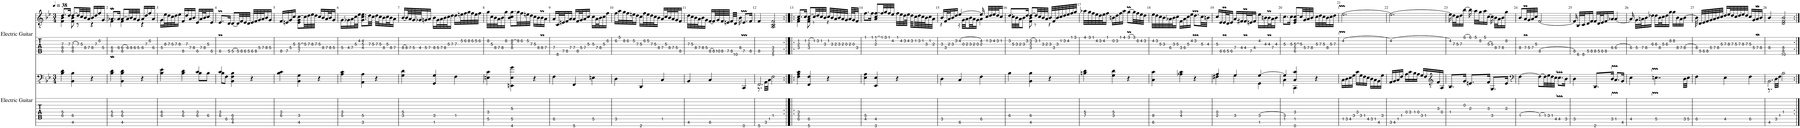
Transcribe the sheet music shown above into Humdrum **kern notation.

**kern	**kern	**kern	**kern
*part2	*part2	*part1	*part1
*staff4	*staff3	*staff2	*staff1
*I"Electric Guitar	*	*I"Electric Guitar	*
*I'El. Guit.	*	*I'El. Guit.	*
*stria9	*	*stria6	*
*	*clefFv4	*	*clefGv2
*k[b-e-]	*k[b-e-]	*k[b-e-]	*k[b-e-]
*B-:	*B-:	*B-:	*B-:
*M3/4	*M3/4	*M3/4	*M3/4
*MM38	*MM38	*MM38	*MM38
=1	=1	=1	=1
*	*	*^	*^
4BB- 4D	4BB-\ 4D\	8.dL	4F 4B-	8.d/L	4F\ 4B-\
.	.	16dJk	.	16d/Jk	.
4BBB- 4BB-	4BBB-\ 4BB-\	[8dL	8F 8B-	[8d/L	8F\ 8B-\
.	.	32dLL]	8r	32d/LL]	8r
.	.	32c	.	32c/	.
.	.	32B-	.	32B-/	.
.	.	32AJJJ	.	32A/JJJ	.
4r	4r	16B-LL	4r	16B-/LL	4r
.	.	16dJ	.	16d/	.
.	.	16fL	.	16f/	.
.	.	16GJJ	.	16G/JJ	.
=2	=2	=2	=2	=2	=2
4BB- 4D	4BB-\ 4D\	8.A-wL	4F	8.A-Xw/L	4F\
.	.	16A-Jk	.	16A-/Jk	.
4BBB- 4BB- 4D	4BBB-\ 4BB-\ 4D\	[8A-L	4F	[8A-/L	4F\
.	.	32A-LL]	.	32A-/LL]	.
.	.	32B-	.	32B-/	.
.	.	32A-	.	32A-/	.
.	.	32GJJJ	.	32G/JJJ	.
4r	4r	16A-LL	4r	16A-/LL	4r
.	.	16dJ	.	16d/	.
.	.	16fL	.	16f/	.
.	.	16A-JJ	.	16A-/JJ	.
*	*	*v	*v	*	*
*	*	*	*v	*v
=3	=3	=3	=3
*^	*^	*	*
4E-	4BB-	4E-\	4BB-\	16GLL	16G\LL
.	.	.	.	32e-L	32e-\L
.	.	.	.	32dJJ	32d\
.	.	.	.	32cLL	32c\
.	.	.	.	32dJ	32d\J
.	.	.	.	16e-JJ	16e-\JJ
4D	4BB-	4D\	4BB-\	16FLL	16F/LL
.	.	.	.	16dJ	16d/
.	.	.	.	16AL	16A/
.	.	.	.	16B-JJ	16B-/JJ
4C	8BB-L	4C/	8BB-\L	16E-LL	16E-/LL
.	.	.	.	32AL	32A/L
.	.	.	.	32B-JJ	32B-/J
.	8BB-J	.	8BB-\J	16cL	16c/
.	.	.	.	16E-JJ	16E-/JJ
=4	=4	=4	=4	=4	=4
4C	8BB-L	4C/	8BB-\L	8.E-ML	8.E-M/L
.	8FFJ	.	8FF\J	.	.
.	.	.	.	16DJk	16D/Jk
4BBB- 4FF 4BB-	2r	4BBB-\ 4FF\ 4BB-\	2ryy	[8DL	[8D/L
.	.	.	.	32DLL]	32D/LL]
.	.	.	.	32F	32F/
.	.	.	.	32E-	32E-/
.	.	.	.	32DJJJ	32D/JJJ
4r	.	4r	.	32E-LLL	32E-/LLL
.	.	.	.	32F	32F/
.	.	.	.	32G	32G/
.	.	.	.	32AJJ	32A/J
.	.	.	.	16B-L	16B-/
.	.	.	.	16GJJ	16G/JJ
*v	*v	*	*	*	*
*	*v	*v	*	*
=5	=5	=5	=5
4BB- 4C	4BB-\ 4C\	16FLL	16F/LL
.	.	16EJ	16En/
.	.	16GL	16G/
.	.	16cJJ	16c/JJ
4BBB- 4GG	4BBB-\ 4GG\	8E\ 8G\ [8c\L	8E\ 8G\ [8c\L
.	.	32cLL]	32c\LL]
.	.	32d	32d\
.	.	32e-	32e-\
.	.	32dJJJ	32d\JJJ
4r	4r	16cLL	16c/LL
.	.	16B-J	16B-/
.	.	32ALL	32A/L
.	.	32B-J	32B-/J
.	.	16GJJ	16G/JJ
=6	=6	=6	=6
4AA 4C	4AA\ 4C\	16GLL	16G\LL
.	.	16G-J	16G-X\
.	.	16AL	16A\
.	.	32cL	32c\L
.	.	32e-JJJ	32e-\JJJ
4AAA 4AA	4AAA\ 4AA\	8.G-\ 8.c\ 8.e-\L	8.G-\ 8.c\ 8.e-\L
.	.	32dLL	32d\LL
.	.	32cJJJ	32c\JJJ
4r	4r	32dLLL	32d\LLL
.	.	32cJ	32c\J
.	.	16B-J	16B-\
.	.	32cLL	32c\L
.	.	32B-J	32B-\J
.	.	16AJJ	16A\JJ
=7	=7	=7	=7
4GG 4D	4GG\ 4D\	[16B-LL	[16B-/LL
.	.	64B-LL]	64B-/LL]
.	.	64A	64A/
.	.	64G	64G/
.	.	64G-XJJJ	64G-X/JJ
.	.	16GL	16Gn/
.	.	16AJJ	16A/JJ
4GGG 4GG	4GGG/ 4GG/	16B-LL	16B-\LL
.	.	32GnL	32G\L
.	.	32AJJ	32A\
.	.	32B-LL	32B-\
.	.	32cJ	32c\J
.	.	16dJJ	16d\JJ
4FF	4FF\	16dLL	16d\LL
.	.	32eL	32en\L
.	.	32fJJ	32f\
.	.	32gLL	32g\
.	.	32f	32f\
.	.	32e	32e\
.	.	32fJJJ	32f\JJJ
=8	=8	=8	=8
4EE 4C	4EEn\ 4C\	32gLLL	32g\LLL
.	.	32c	32c\
.	.	32B-	32B-\
.	.	32AJJ	32A\J
.	.	16B-L	16B-\
.	.	16gJJ	16g\JJ
4EEE 4EE 4G	4EEEn\ 4EE\ 4G\	8B-\ 8c\ [8g\L	8B-\ 8c\ [8g\L
.	.	32gLL]	32g\LL]
.	.	32f	32f\
.	.	32e	32en\
.	.	32dJJJ	32d\JJJ
4r	4r	16cLL	16c\LL
.	.	16B-J	16B-\
.	.	16B-ML	16B-M\
.	.	16AJJ	16A\JJ
=9	=9	=9	=9
4FF	4FF\	16ALL	16A/LL
.	.	32CL	32C/L
.	.	32EJJ	32En/J
.	.	16FL	16F/
.	.	16AJJ	16A/JJ
4FFF	4FFF/	16ALL	16A/LL
.	.	32FL	32F/L
.	.	32GJJ	32G/J
.	.	16AL	16A/
.	.	16cJJ	16c/JJ
4EE	4EEn\	16cLL	16c\LL
.	.	32AL	32A\L
.	.	32B-JJ	32B-\J
.	.	16cL	16c\
.	.	16fJJ	16f\JJ
=10	=10	=10	=10
4DD	4DD\	16fLL	16f\LL
.	.	32aL	32a\L
.	.	32gJJ	32g\
.	.	32fLL	32f\
.	.	32eJ	32en\J
.	.	16dJJ	16d\JJ
4DDD	4DDD/	16cLL	16c\LL
.	.	32fL	32f\L
.	.	32eJJ	32e\
.	.	32dLL	32d\
.	.	32cJ	32c\J
.	.	16B-JJ	16B-\JJ
4CC	4CC/	16ALL	16A/LL
.	.	32cL	32c/L
.	.	32B-JJ	32B-/
.	.	32ALL	32A/
.	.	32GJ	32G/J
.	.	16FJJ	16F/JJ
=11	=11	=11	=11
4BBB-	4BBB-/	32dLLL	32d\LLL
.	.	32c	32c\
.	.	32B-	32B-\
.	.	32AJJ	32A\J
.	.	16B-L	16B-\
.	.	16GJJ	16G\JJ
4CC	4CC/	[16FLL	[16F/LL
.	.	64FLL]	64F/LL]
.	.	64G	64G/
.	.	64F	64F/
.	.	64EJJJ	64En/JJJJ
.	.	32FLL	32F/LLL
.	.	32DJ	32D/JJJ
.	.	16B-JJ	16B-\
4CCC	4CCC/	8.EmL	8.Em/L
.	.	16FJk	16F/Jk
=12	=12	=12	=12
*^	*^	*	*
2.FFF	8.r	2.FFF/	8.r	4F	4F/
.	32AAALLL	.	32AAA\LLL	.	.
.	32CCJJJ	.	32CC\JJJ	.	.
.	2FF	.	2FF\	2AA 2C 2F	2AA/ 2C/ 2F/
*v	*v	*	*	*	*
*	*v	*v	*	*
=13:|!|:	=13:|!|:	=13:|!|:	=13:|!|:
*	*	*^	*^
4FF 4AA 4C	4FF\ 4AA\ 4C\	8.cL	4F 4A	8.c/L	4F\ 4A\
.	.	16cJk	.	16c/Jk	.
4FFF 4FF	4FFF/ 4FF/	[8cL	8F 8A	[8c/L	8F\ 8A\
.	.	32cLL]	8r	32c/LL]	8r
.	.	32d	.	32d/	.
.	.	32c	.	32c/	.
.	.	32B-JJJ	.	32B-/JJJ	.
4r	4r	32cLLL	4r	32c/LLL	4r
.	.	32B-	.	32B-/	.
.	.	32A	.	32A/	.
.	.	32B-JJ	.	32B-/	.
.	.	32ALL	.	32A/	.
.	.	32G	.	32G/JJJ	.
.	.	64AL	.	64A/LLLL	.
.	.	64GJ	.	64G/J	.
.	.	32FJJJ	.	32F/JJJ	.
*	*	*v	*v	*	*
*	*	*	*v	*v
=14	=14	=14	=14
4EE- 4AA	4EE-\ 4AA\	8.fL	8.f\L
.	.	16fJk	16f\Jk
4EEE- 4EE-	4EEE-/ 4EE-/	8A\ 8c\ [8f\L	8A/ 8c/ [8f/L
.	.	32fLL]	32f/LL]
.	.	32g	32g/
.	.	32f	32f/
.	.	32e-JJJ	32e-/JJJ
4r	4r	32fLLL	32f\LLL
.	.	32e-	32e-\
.	.	32d	32d\
.	.	64e-L	64e-\JJJk
.	.	64dJJJ	64d\LLLL
.	.	64cLLL	64c\
.	.	64d	64d\
.	.	64c	64c\
.	.	64B-J	64B-\J
.	.	32c	32c\
.	.	32AJJJ	32A\JJJ
=15	=15	=15	=15
*	*	*^	*^
4DD	4DD\	16B-LL	4r	16B-/LL	4r
.	.	32FL	.	32F/L	.
.	.	32AJJ	.	32A/J	.
.	.	16B-L	.	16B-/	.
.	.	16dJJ	.	16d/JJ	.
4CC	4CC/	[4e-	16r	[4e-/	16r
.	.	.	32GLLL	.	32G\LLL
.	.	.	32AJJ	.	32A\
.	.	.	32B-LL	.	32B-\
.	.	.	32AJ	.	32A\J
.	.	.	16GJJ	.	16G\JJ
4FF	4FF\	16e-LL]	4A	16e-/]	4A\
.	.	32cL	.	32c/LLL	.
.	.	32dJJ	.	32d/	.
.	.	32e-LL	.	32e-/	.
.	.	32dJ	.	32d/J	.
.	.	16cJJ	.	16c/JJ	.
=16	=16	=16	=16	=16	=16
4BB-	4BB-\	8.dL	32r	8.d/L	32ryy
.	.	.	32cLLL	.	32c\LLL
.	.	.	32B-	.	32B-\
.	.	.	32AJJ	.	32A\JJ
.	.	.	8B-J	.	8B-\J
.	.	16dJk	.	16d/Jk	.
4BBB- 4BB-	4BBB-\ 4BB-\	[8dL	8F 8B-	[8d/L	8F\ 8B-\
.	.	32dLL]	8r	32d/LL]	8r
.	.	32c	.	32c/	.
.	.	32B-	.	32B-/	.
.	.	32AJJJ	.	32A/JJJ	.
4r	4r	32B-LLL	4r	32B-/LLL	4r
.	.	32F	.	32F/	.
.	.	32B-	.	32B-/	.
.	.	32cJJ	.	32c/	.
.	.	32dLL	.	32d/	.
.	.	32e-	.	32e-/	.
.	.	32f	.	32f/	.
.	.	32gJJJ	.	32g/JJJ	.
*	*	*v	*v	*	*
*	*	*	*v	*v
=17	=17	=17	=17
4BB 4D	4BBn\ 4D\	32a-LLL	32a-X\LLL
.	.	32g	32g\
.	.	32f	32f\
.	.	32e-JJ	32e-\
.	.	32dLL	32d\
.	.	32e-J	32e-\J
.	.	16fJJ	16f\JJ
4GG 4D	4GG\ 4D\	16BLL	16Bn\LL
.	.	16dJ	16d\
.	.	16fL	16f\
.	.	16a-JJ	16a-\JJ
4r	4r	[8gML	[8gM\L
.	.	32gLL]	32g\LL]
.	.	32f	32f\
.	.	32e-	32e-\
.	.	32dJJJ	32d\JJJ
=18	=18	=18	=18
4CC 4C	4CC\ 4C\	32e-LLL	32e-\LLL
.	.	32d	32d\
.	.	32c	32c\
.	.	32B-JJ	32B-\
.	.	32A-LL	32A-X\
.	.	32B-J	32B-\J
.	.	16cJJ	16c\JJ
4AA- 4C	4AA-X\ 4C\	16FLL	16F\LL
.	.	16A-J	16A-\
.	.	16cL	16c\
.	.	16e-JJ	16e-\JJ
4r	4r	8.dmL	8.dm\L
.	.	32cLL	32c\LL
.	.	32BJJJ	32Bn\JJJ
=19	=19	=19	=19
*^	*^	*	*
4AA	4FF#	4AA/	4FF#X\	16cLL	16c/LL
.	.	.	.	16E-J	16E-/
.	.	.	.	32E-MLL	32E-M/L
.	.	.	.	32DJ	32D/J
.	.	.	.	16E-JJ	16E-/JJ
4GG	4GG	4GG/	4GG\	16ALL	16A/LL
.	.	.	.	16F#J	16F#X/
.	.	.	.	32F#mLL	32F#m/L
.	.	.	.	32EJ	32En/J
.	.	.	.	16F#JJ	16F#/JJ
[4GG	4GGG	[4GG/	4GGG\	16e-LL	16e-\LL
.	.	.	.	16BJ	16Bn\
.	.	.	.	32BmLL	32Bm\L
.	.	.	.	32AJ	32A\J
.	.	.	.	16BJJ	16B\JJ
=20	=20	=20	=20	=20	=20
4GG]	4CC	4GG/]	4CC\	8.cL	8.c\L
.	.	.	.	16cJk	16c\Jk
4CC 4C	4CCC	4CC/ 4C/	4CCC\	8E-\ 8G\ [8c\L	8E-/ 8G/ [8c/L
.	.	.	.	32cLL]	32c/LL]
.	.	.	.	32G	32G/
.	.	.	.	32A	32A/
.	.	.	.	32B-JJJ	32B-/JJJ
4r	4r	4r	4ryy	32cLLL	32c\LLL
.	.	.	.	32d	32d\
.	.	.	.	32c	32c\
.	.	.	.	32B-JJ	32B-\J
.	.	.	.	16cL	16c\
.	.	.	.	16dJJ	16d\JJ
*v	*v	*	*	*	*
*	*v	*v	*	*
=21	=21	=21	=21
16CCLL	16CC\LL	[2.e-M	[2.e-M\
16DDJ	16DD\	.	.
16EE-L	16EE-\	.	.
16GGJJ	16GG\JJ	.	.
16CLL	16C\LL	.	.
16GGJ	16GG\	.	.
16FFL	16FF\	.	.
16EE-JJ	16EE-\JJ	.	.
16DDLL	16DD\LL	.	.
16CCJ	16CC\	.	.
16BBB-L	16BBB-\	.	.
16GGJJ	16GG\JJ	.	.
=22	=22	=22	=22
16AAALL	16AAA/LL	2.e-_	2.e-\_
16BBB-J	16BBB-/	.	.
16CCL	16CC/	.	.
16FFJJ	16FF/JJ	.	.
16AALL	16AA\LL	.	.
16CJ	16C\	.	.
16BB-L	16BB-\	.	.
16AAJJ	16AA\JJ	.	.
16GGLL	16GG/LL	.	.
16FFJ	16FF/	.	.
*clefGv2	*clefGv2	*	*
16FL	16F/	.	.
16AAJJ	16AA/JJ	.	.
=23	=23	=23	=23
8.BB-L	8.BB-/L	16e-LL]	16e-\]
.	.	32dL	32d\LLL
.	.	32cJJ	32c\J
.	.	16dL	16d\
16GJk	16G/Jk	[16b-JJ	[16b-\JJ
8.EL	8.En/L	16b-LL]	16b-\]
.	.	32aL	32a\LLL
.	.	32gJJ	32g\J
.	.	16aL	16a\
16FJk	16F/Jk	[16cJJ	[16c\JJ
8.GGL	8.GG/L	16cLL]	16c\]
.	.	32B-L	32B-\LLL
.	.	32AJJ	32A\J
.	.	16B-L	16B-\
16EJk	16E/Jk	16gJJ	16g\JJ
=24	=24	=24	=24
*	*clefFv4	*	*
[4FF	[4FF\	8B-L	8B-/L
.	.	32AmLL	32Am/LL
.	.	32G	32G/
.	.	32A	32A/
.	.	32cJJJ	32c/JJJ
8FFL_	8FF\L_	[2F	[2F/
32FFLL]	32FF\LL]	.	.
32GG	32GG\	.	.
32FF	32FF\	.	.
32EE-JJJ	32EE-\JJJ	.	.
8.EE-ML	8.EE-M\L	.	.
16DDJk	16DD\Jk	.	.
=25	=25	=25	=25
4DD	4DD\	16FLL]	16F/]
.	.	32BB-L	32BB-/LLL
.	.	32CJJ	32C/J
.	.	16DL	16D/
.	.	16FJJ	16F/JJ
8.DDDL	8.DDD/L	16FLL	16F/LL
.	.	32DL	32D/L
.	.	32E-JJ	32E-/J
.	.	16FL	16F/
16DDJk	16DD/Jk	16A-JJ	16A-X/JJ
8.CCML	8.CCM/L	[4A-	[4A-/
16BBB-Jk	16BBB-/Jk	.	.
=26	=26	=26	=26
4EE-	4EE-\	16A-LL]	16A-/]
.	.	32GL	32G\LLL
.	.	32AJJ	32An\J
.	.	16B-L	16B-\
.	.	16d-JJ	16d-X\JJ
4..EEm	4..EEnm\	16d-LL	16d-\LL
.	.	32B-L	32B-\L
.	.	32cJJ	32c\J
.	.	16d-L	16d-\
.	.	16gJJ	16g\JJ
.	.	16gLL	16g\LL
.	.	16B-J	16B-\
.	.	16AL	16A\
32DDLLL	32DD\LLL	[16B-JJ	[16B-\JJ
32EEJJJ	32EE\JJJ	.	.
=27	=27	=27	=27
4FF	4FF\	32B-LLL]	32B-\]
.	.	32D	32D/LLL
.	.	32E-	32E-/
.	.	32FJJ	32F/
.	.	32GLL	32G/
.	.	32A	32A/
.	.	32B-	32B-/
.	.	32cJJJ	32c/JJJ
4EE-	4EE-\	16dLL	16d/LL
.	.	32e-L	32e-/L
.	.	32dJJ	32d/
.	.	32cLL	32c/
.	.	32d	32d/
.	.	32e-	32e-/
.	.	32dJJJ	32d/JJJ
4FF	4FF\	16cLL	16c/LL
.	.	16GJ	16G/
.	.	16AWL	16AW/
.	.	16B-JJ	16B-/JJ
=28	=28	=28	=28
*^	*^	*	*
2.BBB-	8.r	2.BBB-\	8.r	4B-	4B-/
.	32DDLLL	.	32DD\LLL	.	.
.	32FFJJJ	.	32FF\JJJ	.	.
.	2BB-	.	2BB-\	2D 2F 2B-	2D/ 2F/ 2B-/
*v	*v	*	*	*	*
*	*v	*v	*	*
=:|!	=:|!	=:|!	=:|!
*-	*-	*-	*-
